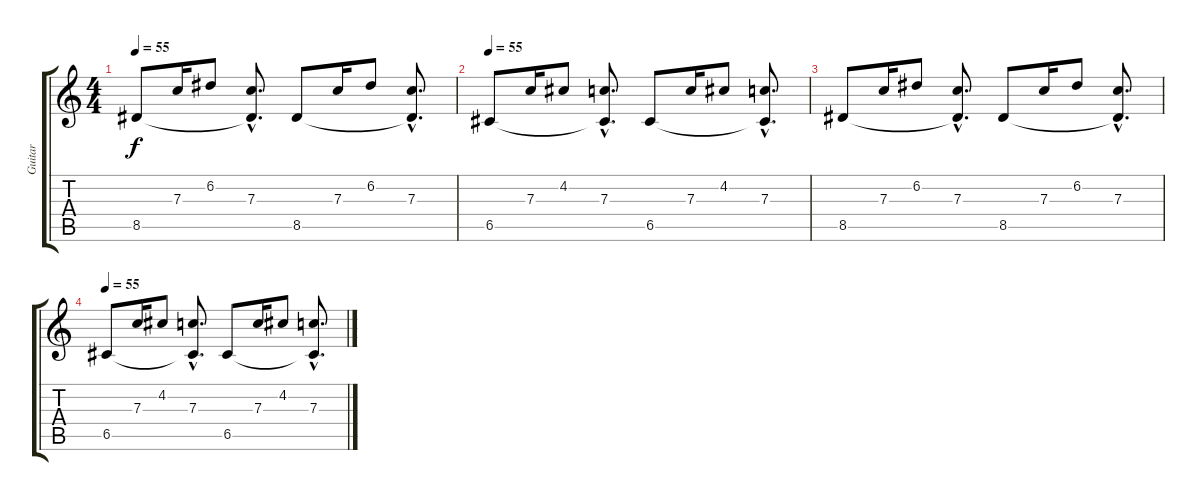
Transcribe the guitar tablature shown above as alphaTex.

\track ("Guitar" "Guitar") {instrument overdrivenguitar}
\staff {score tabs}
\tuning (D4 A3 F3 C3 G2 C2) {hide}
\ts (4 4)
\tempo 55
\clef g2
\ks c
8.5.8{dy f} 7.3.16 6.2.8 (7.3{hac} 8.5{hac t}).8{d} 8.5.8 7.3.16 6.2.8 (7.3{hac} 8.5{hac t}).8{d} |
\tempo 55
6.5.8{volume 0 instrument electricguitarjazz} 7.3.16 4.2.8 (7.3{hac} 6.5{hac t}).8{d} 6.5.8 7.3.16 4.2.8 (7.3{hac} 6.5{hac t}).8{d} |
8.5.8 7.3.16 6.2.8 (7.3{hac} 8.5{hac t}).8{d} 8.5.8 7.3.16 6.2.8 (7.3{hac} 8.5{hac t}).8{d} |
\tempo 55
6.5.8{instrument electricguitarjazz} 7.3.16 4.2.8 (7.3{hac} 6.5{hac t}).8{d} 6.5.8 7.3.16 4.2.8 (7.3{hac} 6.5{hac t}).8{d}
